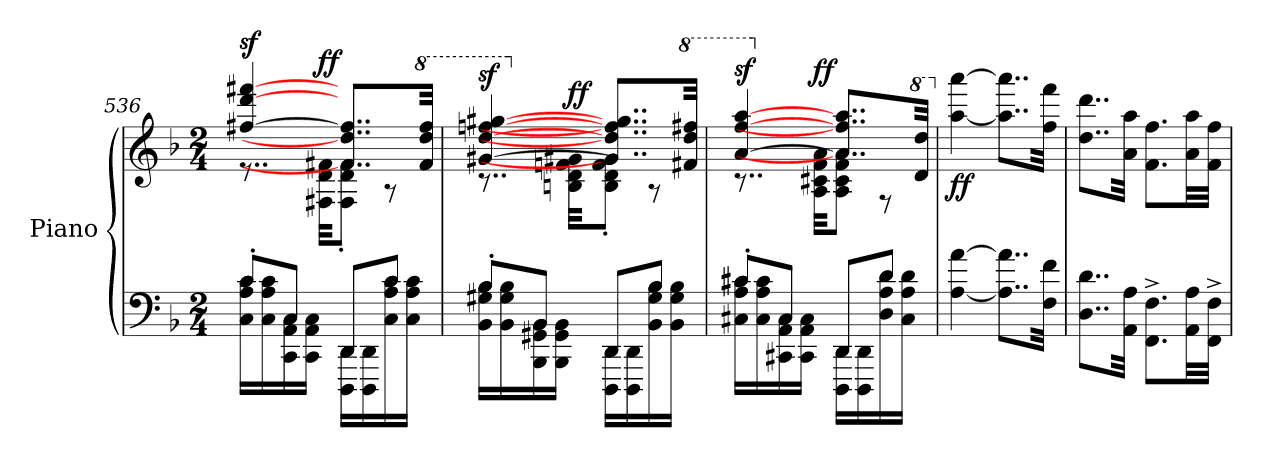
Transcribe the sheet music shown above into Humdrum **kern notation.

**kern	**kern	**dynam
*part1	*part1	*part1
*staff2	*staff1	*staff1/2
*I"Piano	*	*
*I'Pno	*	*
*clefF4	*clefG2	*
*k[b-]	*k[b-]	*
*M2/4	*M2/4	*
=536	=536	=536
*^	*^	*
!	!	!	!	!LO:DY:a
8c'/L	16C\ 16A\ 16c\LL	[4ff#X/ [4ddd/ [4fff#X/	8..r	sf
.	16C\ 16A\ 16c\	.	.	.
8C/J	16CC\ 16AA\ 16C\	.	.	.
.	16CC\ 16AA\ 16C\JJ	.	.	.
!	!	!	!	!LO:DY:a
.	.	.	32F#X\ 32d\ 32f#X\KKL	ff
8DD/L	16DDD\ 16DD\LL	8..f#/] 8..dd/] 8..ff#/]L	8F#\' 8d\' 8f#\'J	.
.	16DDD\ 16DD\	.	.	.
8c/J	16C\ 16A\ 16c\	.	8r	.
.	16C\ 16A\ 16c\JJ	.	.	.
*	*	*8va	*	*
.	.	32ff#/ 32ddd/ 32fff#/Jkk	.	.
=537	=537	=537	=537	=537
!	!	!	!	!LO:DY:a
8B-'/L	16BB-\ 16G#X\ 16B-\LL	[4gg#X/ [4ddd/ [4fffn/ [4ggg#X/	8..r	sf
.	16BB-\ 16G#\ 16B-\	.	.	.
8BB-/J	16BBB-\ 16GG#X\ 16BB-\	.	.	.
.	16BBB-\ 16GG#\ 16BB-\JJ	.	.	.
*	*	*X8va	*	*
!	!	!	!	!LO:DY:a
.	.	.	32Bn\ 32d\ 32fn\ 32g#X\KKL	ff
8DD/L	16DDD\ 16DD\LL	8..g#/] 8..dd/] 8..ff/] 8..gg#/]L	8B\' 8d\' 8f\' 8g#\'J	.
.	16DDD\ 16DD\	.	.	.
8B-/J	16BB-\ 16G#\ 16B-\	.	8r	.
.	16BB-\ 16G#\ 16B-\JJ	.	.	.
*	*	*8va	*	*
.	.	32ff#X/ 32ddd/ 32fff#X/Jkk	.	.
=538	=538	=538	=538	=538
!	!	!	!	!LO:DY:a
8c#X'/L	16C#X\ 16A\ 16c#\LL	[4aa/ [4fff/ [4aaa/	8..r	sf
.	16C#\ 16A\ 16c#\	.	.	.
8C#/J	16CC#X\ 16AA\ 16C#\	.	.	.
.	16CC#\ 16AA\ 16C#\JJ	.	.	.
*	*	*X8va	*	*
!	!	!	!	!LO:DY:a
.	.	.	32A\ 32c#X\ 32f\ 32a\KKL	ff
8DD/L	16DDD\ 16DD\LL	8..a/] 8..ff/] 8..aa/]L	8A\ 8c#\ 8f\ 8a\J	.
.	16DDD\ 16DD\	.	.	.
8d/J	16D\ 16A\ 16d\	.	8r	.
.	16C#\ 16A\ 16d\JJ	.	.	.
*	*	*8va	*	*
.	.	32dd/ 32ddd/Jkk	.	.
*v	*v	*	*	*
*	*v	*v	*
!!LO:LB:g=z
=539	=539	=539
*	*X8va	*
!	!	!LO:DY:b
[4A\ [4a\	[4aa\ [4aaa\	ff
8..A\] 8..a\]L	8..aa\] 8..aaa\]L	.
32F\ 32f\Jkk	32ff\ 32fff\Jkk	.
=540	=540	=540
8..D\ 8..d\L	8..dd\ 8..ddd\L	.
32AA\ 32A\Jkk	32a\ 32aa\Jkk	.
8.FF\^ 8.F\^L	8.f\ 8.ff\L	.
32AA\ 32A\LL	32a\ 32aa\LL	.
32FF\^ 32F\^JJJ	32f\ 32ff\JJJ	.
=	=	=
*-	*-	*-
